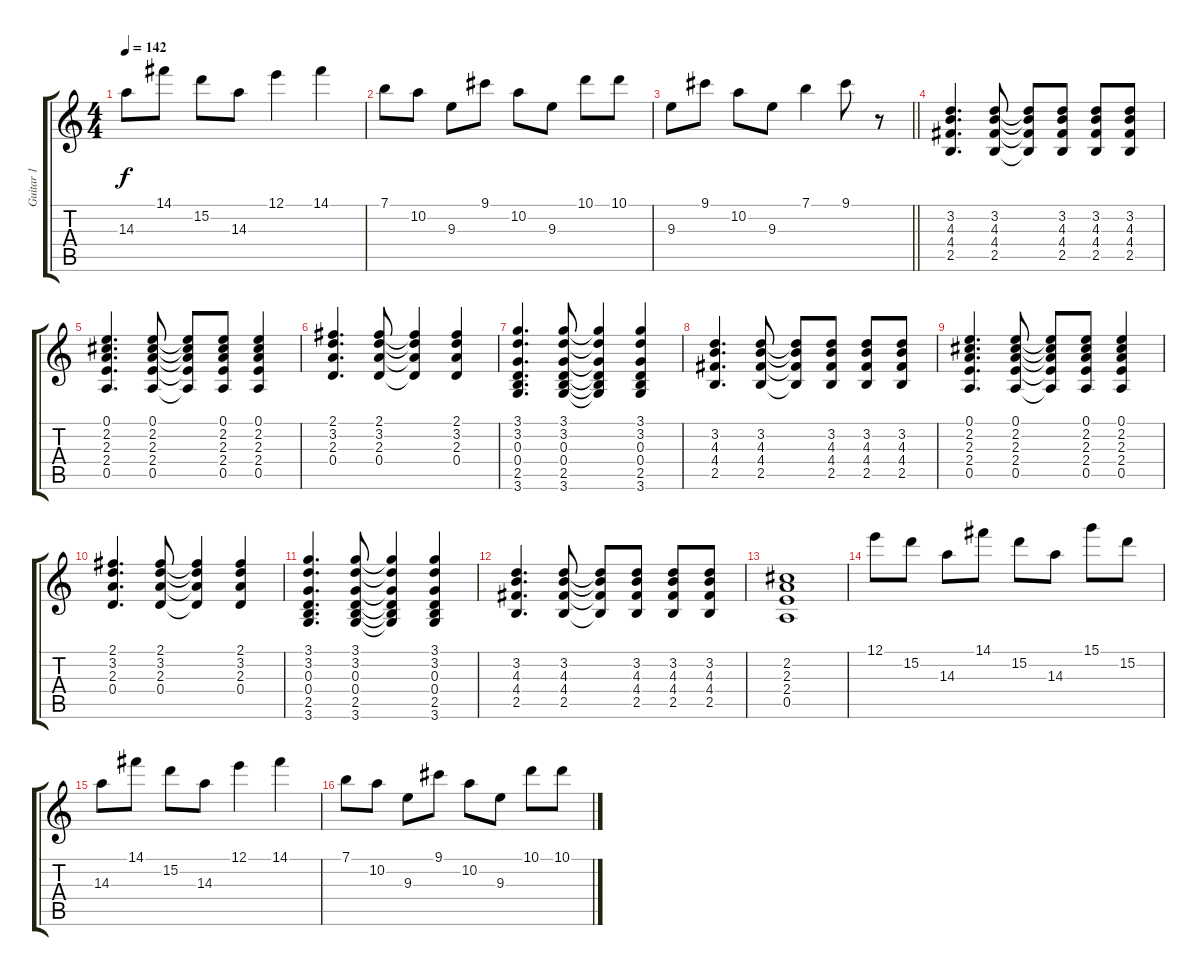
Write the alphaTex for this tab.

\track ("Guitar 1" "Guitar 1") {instrument overdrivenguitar}
\staff {score tabs}
\tuning (E4 B3 G3 D3 A2 E2) {hide}
\ts (4 4)
\tempo 142
\clef g2
\ks c
14.3.8{dy f} 14.1.8 15.2.8 14.3.8 12.1.4 14.1.4 |
7.1.8 10.2.8 9.3.8 9.1.8 10.2.8 9.3.8 10.1.8 10.1.8 |
\barLineRight lightlight
9.3.8 9.1.8 10.2.8 9.3.8 7.1.4 9.1.8 r.8 |
(3.2 4.3 4.4 2.5).4{d instrument distortionguitar} (3.2 4.3 4.4 2.5).8 (3.2{t} 4.3{t} 4.4{t} 2.5{t}).8 (3.2 4.3 4.4 2.5).8 (3.2 4.3 4.4 2.5).8 (3.2 4.3 4.4 2.5).8 |
(0.1 2.2 2.3 2.4 0.5).4{d} (0.1 2.2 2.3 2.4 0.5).8 (0.1{t} 2.2{t} 2.3{t} 2.4{t} 0.5{t}).8 (0.1 2.2 2.3 2.4 0.5).8 (0.1 2.2 2.3 2.4 0.5).4 |
(2.1 3.2 2.3 0.4).4{d} (2.1 3.2 2.3 0.4).8 (2.1{t} 3.2{t} 2.3{t} 0.4{t}).4 (2.1 3.2 2.3 0.4).4 |
(3.1 3.2 0.3 0.4 2.5 3.6).4{d} (3.1 3.2 0.3 0.4 2.5 3.6).8 (3.1{t} 3.2{t} 0.3{t} 0.4{t} 2.5{t} 3.6{t}).4 (3.1 3.2 0.3 0.4 2.5 3.6).4 |
(3.2 4.3 4.4 2.5).4{d} (3.2 4.3 4.4 2.5).8 (3.2{t} 4.3{t} 4.4{t} 2.5{t}).8 (3.2 4.3 4.4 2.5).8 (3.2 4.3 4.4 2.5).8 (3.2 4.3 4.4 2.5).8 |
(0.1 2.2 2.3 2.4 0.5).4{d} (0.1 2.2 2.3 2.4 0.5).8 (0.1{t} 2.2{t} 2.3{t} 2.4{t} 0.5{t}).8 (0.1 2.2 2.3 2.4 0.5).8 (0.1 2.2 2.3 2.4 0.5).4 |
(2.1 3.2 2.3 0.4).4{d} (2.1 3.2 2.3 0.4).8 (2.1{t} 3.2{t} 2.3{t} 0.4{t}).4 (2.1 3.2 2.3 0.4).4 |
(3.1 3.2 0.3 0.4 2.5 3.6).4{d} (3.1 3.2 0.3 0.4 2.5 3.6).8 (3.1{t} 3.2{t} 0.3{t} 0.4{t} 2.5{t} 3.6{t}).4 (3.1 3.2 0.3 0.4 2.5 3.6).4 |
(3.2 4.3 4.4 2.5).4{d} (3.2 4.3 4.4 2.5).8 (3.2{t} 4.3{t} 4.4{t} 2.5{t}).8 (3.2 4.3 4.4 2.5).8 (3.2 4.3 4.4 2.5).8 (3.2 4.3 4.4 2.5).8 |
(2.2 2.3 2.4 0.5).1 |
12.1.8{instrument electricguitarclean} 15.2.8 14.3.8 14.1.8 15.2.8 14.3.8 15.1.8 15.2.8 |
14.3.8 14.1.8 15.2.8 14.3.8 12.1.4 14.1.4 |
7.1.8 10.2.8 9.3.8 9.1.8 10.2.8 9.3.8 10.1.8 10.1.8
